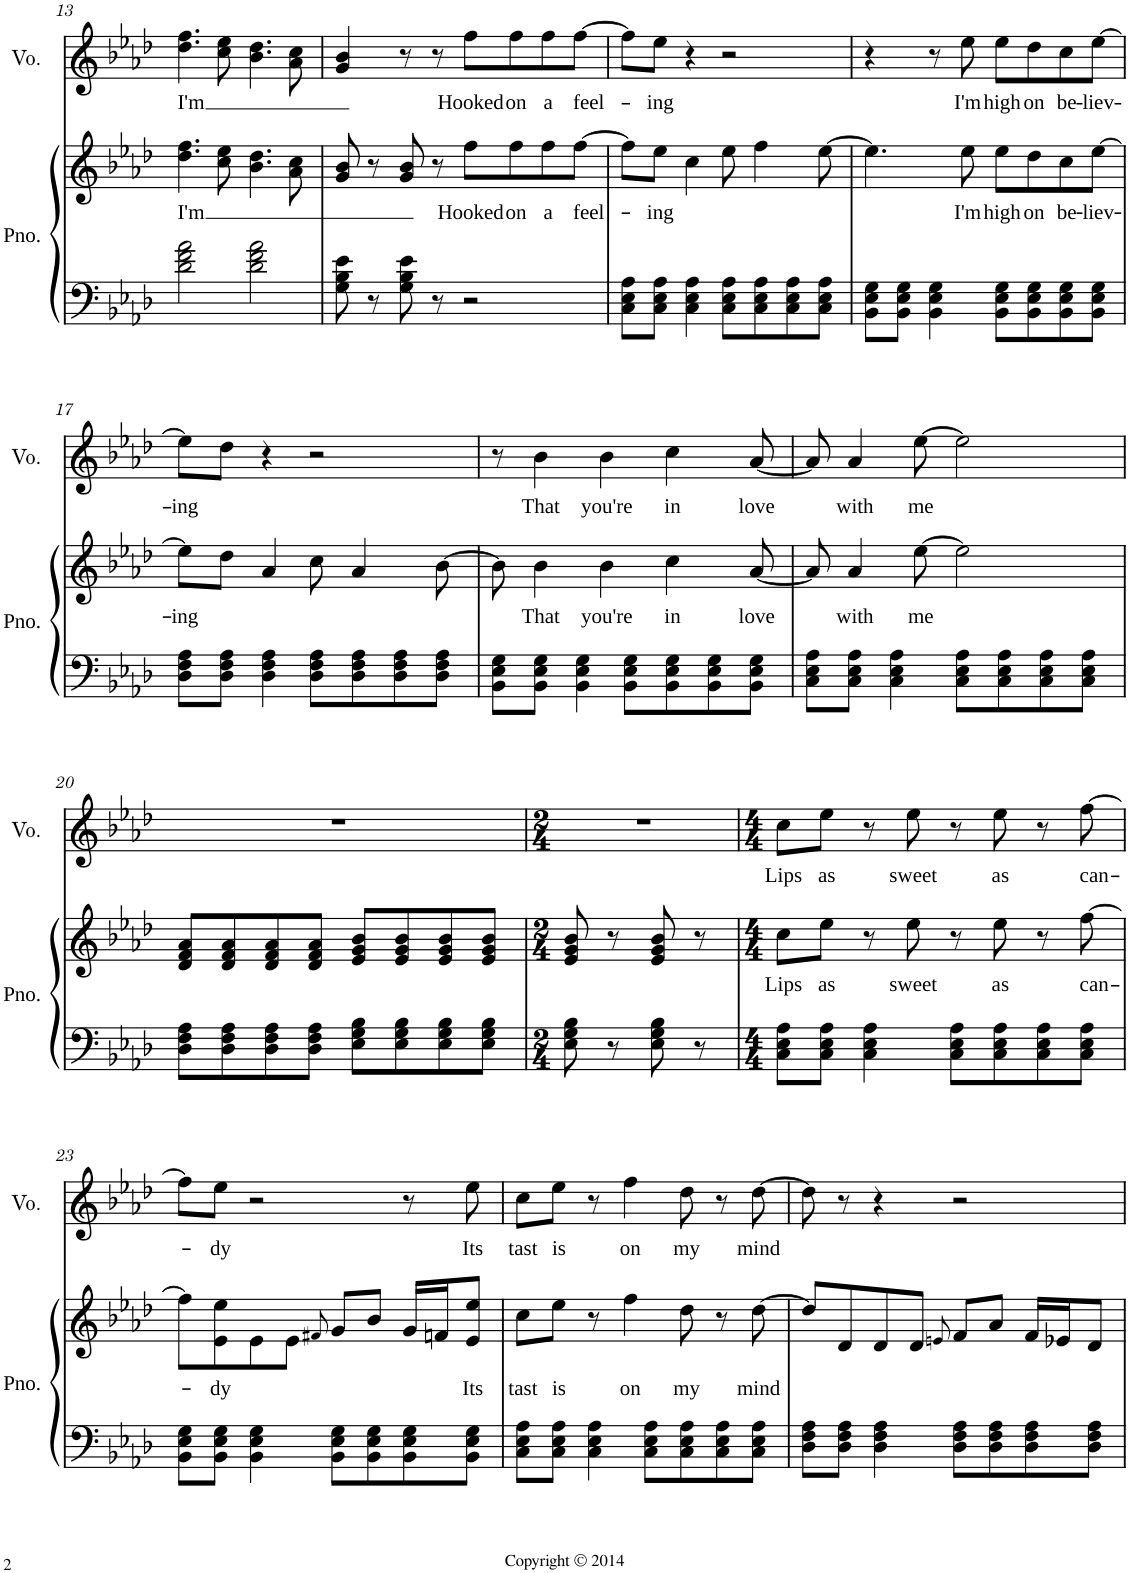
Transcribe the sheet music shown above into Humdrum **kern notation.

**kern	**kern	**text	**kern	**text
*part2	*part2	*part2	*part1	*part1
*staff3	*staff2	*staff2	*staff1	*staff1
*I"Piano	*	*	*I"Voice	*
*I'Pno.	*	*	*I'Vo.	*
!!LO:PB:g=z
*clefF4	*clefG2	*	*clefG2	*
*k[b-e-a-d-]	*k[b-e-a-d-]	*	*k[b-e-a-d-]	*
*M4/4	*M4/4	*	*M4/4	*
=13	=13	=13	=13	=13
!	!	!LO:LY:b	!	!LO:LY:b
2d-\ 2f\ 2a-\	4.dd-\ 4.ff\	I'm	4.dd-\ 4.ff\	I'm
.	8cc\ 8ee-\	.	8cc\ 8ee-\	.
2d-\ 2f\ 2a-\	4.b-\ 4.dd-\	.	4.b-\ 4.dd-\	.
.	8a-\ 8cc\	.	8a-\ 8cc\	.
=14	=14	=14	=14	=14
8G\ 8B-\ 8e-\	8g/ 8b-/	.	4g/ 4b-/	.
8r	8r	.	.	.
8G\ 8B-\ 8e-\	8g/ 8b-/	.	8r	.
8r	8r	.	8r	.
!	!	!LO:LY:b	!	!LO:LY:b
2r	8ff\L	Hooked	8ff\L	Hooked
!	!	!LO:LY:b	!	!LO:LY:b
.	8ff\	on	8ff\	on
!	!	!LO:LY:b	!	!LO:LY:b
.	8ff\	a	8ff\	a
!	!	!LO:LY:b	!	!LO:LY:b
.	[8ff\J	feel-	[8ff\J	feel-
=15	=15	=15	=15	=15
8C\ 8E-\ 8A-\L	8ff\L]	.	8ff\L]	.
!	!	!LO:LY:b	!	!LO:LY:b
8C\ 8E-\ 8A-\J	8ee-\J	-ing	8ee-\J	-ing
4C\ 4E-\ 4A-\	4cc\	.	4r	.
8C\ 8E-\ 8A-\L	8ee-\	.	2r	.
8C\ 8E-\ 8A-\	4ff\	.	.	.
8C\ 8E-\ 8A-\	.	.	.	.
8C\ 8E-\ 8A-\J	[8ee-\	.	.	.
=16	=16	=16	=16	=16
8BB-\ 8E-\ 8G\L	4.ee-\]	.	4r	.
8BB-\ 8E-\ 8G\J	.	.	.	.
4BB-\ 4E-\ 4G\	.	.	8r	.
!	!	!LO:LY:b	!	!LO:LY:b
.	8ee-\	I'm	8ee-\	I'm
!	!	!LO:LY:b	!	!LO:LY:b
8BB-\ 8E-\ 8G\L	8ee-\L	high	8ee-\L	high
!	!	!LO:LY:b	!	!LO:LY:b
8BB-\ 8E-\ 8G\	8dd-\	on	8dd-\	on
!	!	!LO:LY:b	!	!LO:LY:b
8BB-\ 8E-\ 8G\	8cc\	be-	8cc\	be-
!	!	!LO:LY:b	!	!LO:LY:b
8BB-\ 8E-\ 8G\J	[8ee-\J	-liev-	[8ee-\J	-liev-
!!LO:LB:g=z
=17	=17	=17	=17	=17
!	!	!LO:LY:b	!	!LO:LY:b
8D-\ 8F\ 8A-\L	8ee-\L]	-ing	8ee-\L]	-ing
8D-\ 8F\ 8A-\J	8dd-\J	.	8dd-\J	.
4D-\ 4F\ 4A-\	4a-/	.	4r	.
8D-\ 8F\ 8A-\L	8cc\	.	2r	.
8D-\ 8F\ 8A-\	4a-/	.	.	.
8D-\ 8F\ 8A-\	.	.	.	.
8D-\ 8F\ 8A-\J	[8b-\	.	.	.
=18	=18	=18	=18	=18
8BB-\ 8E-\ 8G\L	8b-\]	.	8r	.
!	!	!LO:LY:b	!	!LO:LY:b
8BB-\ 8E-\ 8G\J	4b-\	That	4b-\	That
4BB-\ 4E-\ 4G\	.	.	.	.
!	!	!LO:LY:b	!	!LO:LY:b
.	4b-\	you're	4b-\	you're
8BB-\ 8E-\ 8G\L	.	.	.	.
!	!	!LO:LY:b	!	!LO:LY:b
8BB-\ 8E-\ 8G\	4cc\	in	4cc\	in
8BB-\ 8E-\ 8G\	.	.	.	.
!	!	!LO:LY:b	!	!LO:LY:b
8BB-\ 8E-\ 8G\J	[8a-/	love	[8a-/	love
=19	=19	=19	=19	=19
8C\ 8E-\ 8A-\L	8a-/]	.	8a-/]	.
!	!	!LO:LY:b	!	!LO:LY:b
8C\ 8E-\ 8A-\J	4a-/	with	4a-/	with
4C\ 4E-\ 4A-\	.	.	.	.
!	!	!LO:LY:b	!	!LO:LY:b
.	[8ee-\	me	[8ee-\	me
8C\ 8E-\ 8A-\L	2ee-\]	.	2ee-\]	.
8C\ 8E-\ 8A-\	.	.	.	.
8C\ 8E-\ 8A-\	.	.	.	.
8C\ 8E-\ 8A-\J	.	.	.	.
!!LO:LB:g=z
=20	=20	=20	=20	=20
8D-\ 8F\ 8A-\L	8d-/ 8f/ 8a-/L	.	1r	.
8D-\ 8F\ 8A-\	8d-/ 8f/ 8a-/	.	.	.
8D-\ 8F\ 8A-\	8d-/ 8f/ 8a-/	.	.	.
8D-\ 8F\ 8A-\J	8d-/ 8f/ 8a-/J	.	.	.
8E-\ 8G\ 8B-\L	8e-/ 8g/ 8b-/L	.	.	.
8E-\ 8G\ 8B-\	8e-/ 8g/ 8b-/	.	.	.
8E-\ 8G\ 8B-\	8e-/ 8g/ 8b-/	.	.	.
8E-\ 8G\ 8B-\J	8e-/ 8g/ 8b-/J	.	.	.
=21	=21	=21	=21	=21
*M2/4	*M2/4	*	*M2/4	*
8E-\ 8G\ 8B-\	8e-/ 8g/ 8b-/	.	2r	.
8r	8r	.	.	.
8E-\ 8G\ 8B-\	8e-/ 8g/ 8b-/	.	.	.
8r	8r	.	.	.
=22	=22	=22	=22	=22
*M4/4	*M4/4	*	*M4/4	*
!	!	!LO:LY:b	!	!LO:LY:b
8C\ 8E-\ 8A-\L	8cc\L	Lips	8cc\L	Lips
!	!	!LO:LY:b	!	!LO:LY:b
8C\ 8E-\ 8A-\J	8ee-\J	as	8ee-\J	as
4C\ 4E-\ 4A-\	8r	.	8r	.
!	!	!LO:LY:b	!	!LO:LY:b
.	8ee-\	sweet	8ee-\	sweet
8C\ 8E-\ 8A-\L	8r	.	8r	.
!	!	!LO:LY:b	!	!LO:LY:b
8C\ 8E-\ 8A-\	8ee-\	as	8ee-\	as
8C\ 8E-\ 8A-\	8r	.	8r	.
!	!	!LO:LY:b	!	!LO:LY:b
8C\ 8E-\ 8A-\J	[8ff\	can-	[8ff\	can-
!!LO:LB:g=z
=23	=23	=23	=23	=23
8BB-\ 8E-\ 8G\L	8ff\L]	.	8ff\L]	.
!	!	!LO:LY:b	!	!LO:LY:b
8BB-\ 8E-\ 8G\J	8e-\ 8ee-\	-dy	8ee-\J	-dy
4BB-\ 4E-\ 4G\	8e-\	.	2r	.
.	8e-\J	.	.	.
.	8qf#X/	.	.	.
8BB-\ 8E-\ 8G\L	8g/L	.	.	.
8BB-\ 8E-\ 8G\	8b-/J	.	.	.
8BB-\ 8E-\ 8G\	16g/LL	.	8r	.
.	16fn/J	.	.	.
!	!	!LO:LY:b	!	!LO:LY:b
8BB-\ 8E-\ 8G\J	8e-/ 8ee-/J	Its	8ee-\	Its
=24	=24	=24	=24	=24
!	!	!LO:LY:b	!	!LO:LY:b
8C\ 8E-\ 8A-\L	8cc\L	tast	8cc\L	tast
!	!	!LO:LY:b	!	!LO:LY:b
8C\ 8E-\ 8A-\J	8ee-\J	is	8ee-\J	is
4C\ 4E-\ 4A-\	8r	.	8r	.
!	!	!LO:LY:b	!	!LO:LY:b
.	4ff\	on	4ff\	on
8C\ 8E-\ 8A-\L	.	.	.	.
!	!	!LO:LY:b	!	!LO:LY:b
8C\ 8E-\ 8A-\	8dd-\	my	8dd-\	my
8C\ 8E-\ 8A-\	8r	.	8r	.
!	!	!LO:LY:b	!	!LO:LY:b
8C\ 8E-\ 8A-\J	[8dd-\	mind	[8dd-\	mind
=25	=25	=25	=25	=25
8D-\ 8F\ 8A-\L	8dd-/L]	.	8dd-\]	.
8D-\ 8F\ 8A-\J	8d-/	.	8r	.
4D-\ 4F\ 4A-\	8d-/	.	4r	.
.	8d-/J	.	.	.
.	8qen/	.	.	.
8D-\ 8F\ 8A-\L	8f/L	.	2r	.
8D-\ 8F\ 8A-\	8a-/J	.	.	.
8D-\ 8F\ 8A-\	16f/LL	.	.	.
.	16e-X/J	.	.	.
8D-\ 8F\ 8A-\J	8d-/J	.	.	.
=	=	=	=	=
*-	*-	*-	*-	*-
